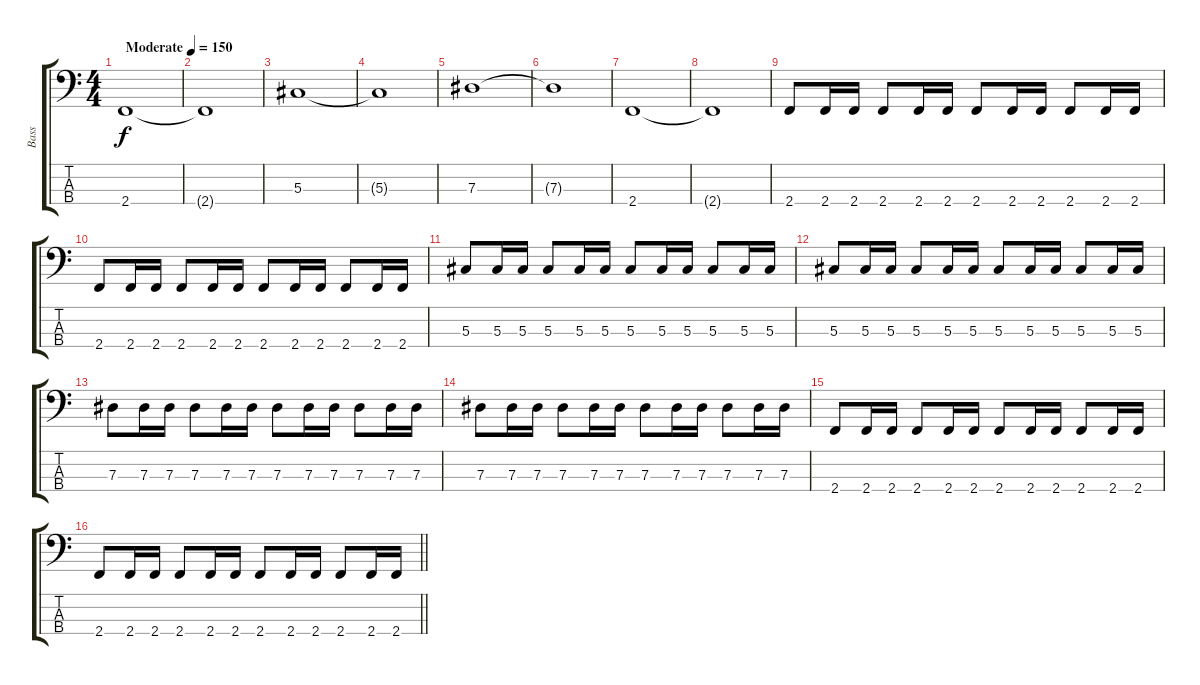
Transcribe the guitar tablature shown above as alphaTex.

\track ("Bass" "Bass") {instrument electricbasspick}
\staff {score tabs}
\tuning (Gb2 Db2 Ab1 Eb1) {hide}
\ts (4 4)
\tempo (150 "Moderate")
\clef f4
\ks c
2.4.1{dy f instrument electricbasspick} |
2.4{t}.1 |
5.3.1 |
5.3{t}.1 |
7.3.1 |
7.3{t}.1 |
2.4.1 |
2.4{t}.1 |
2.4.8 2.4.16 2.4.16 2.4.8 2.4.16 2.4.16 2.4.8 2.4.16 2.4.16 2.4.8 2.4.16 2.4.16 |
2.4.8 2.4.16 2.4.16 2.4.8 2.4.16 2.4.16 2.4.8 2.4.16 2.4.16 2.4.8 2.4.16 2.4.16 |
5.3.8 5.3.16 5.3.16 5.3.8 5.3.16 5.3.16 5.3.8 5.3.16 5.3.16 5.3.8 5.3.16 5.3.16 |
5.3.8 5.3.16 5.3.16 5.3.8 5.3.16 5.3.16 5.3.8 5.3.16 5.3.16 5.3.8 5.3.16 5.3.16 |
7.3.8 7.3.16 7.3.16 7.3.8 7.3.16 7.3.16 7.3.8 7.3.16 7.3.16 7.3.8 7.3.16 7.3.16 |
7.3.8 7.3.16 7.3.16 7.3.8 7.3.16 7.3.16 7.3.8 7.3.16 7.3.16 7.3.8 7.3.16 7.3.16 |
2.4.8 2.4.16 2.4.16 2.4.8 2.4.16 2.4.16 2.4.8 2.4.16 2.4.16 2.4.8 2.4.16 2.4.16 |
\barLineRight lightlight
2.4.8 2.4.16 2.4.16 2.4.8 2.4.16 2.4.16 2.4.8 2.4.16 2.4.16 2.4.8 2.4.16 2.4.16
